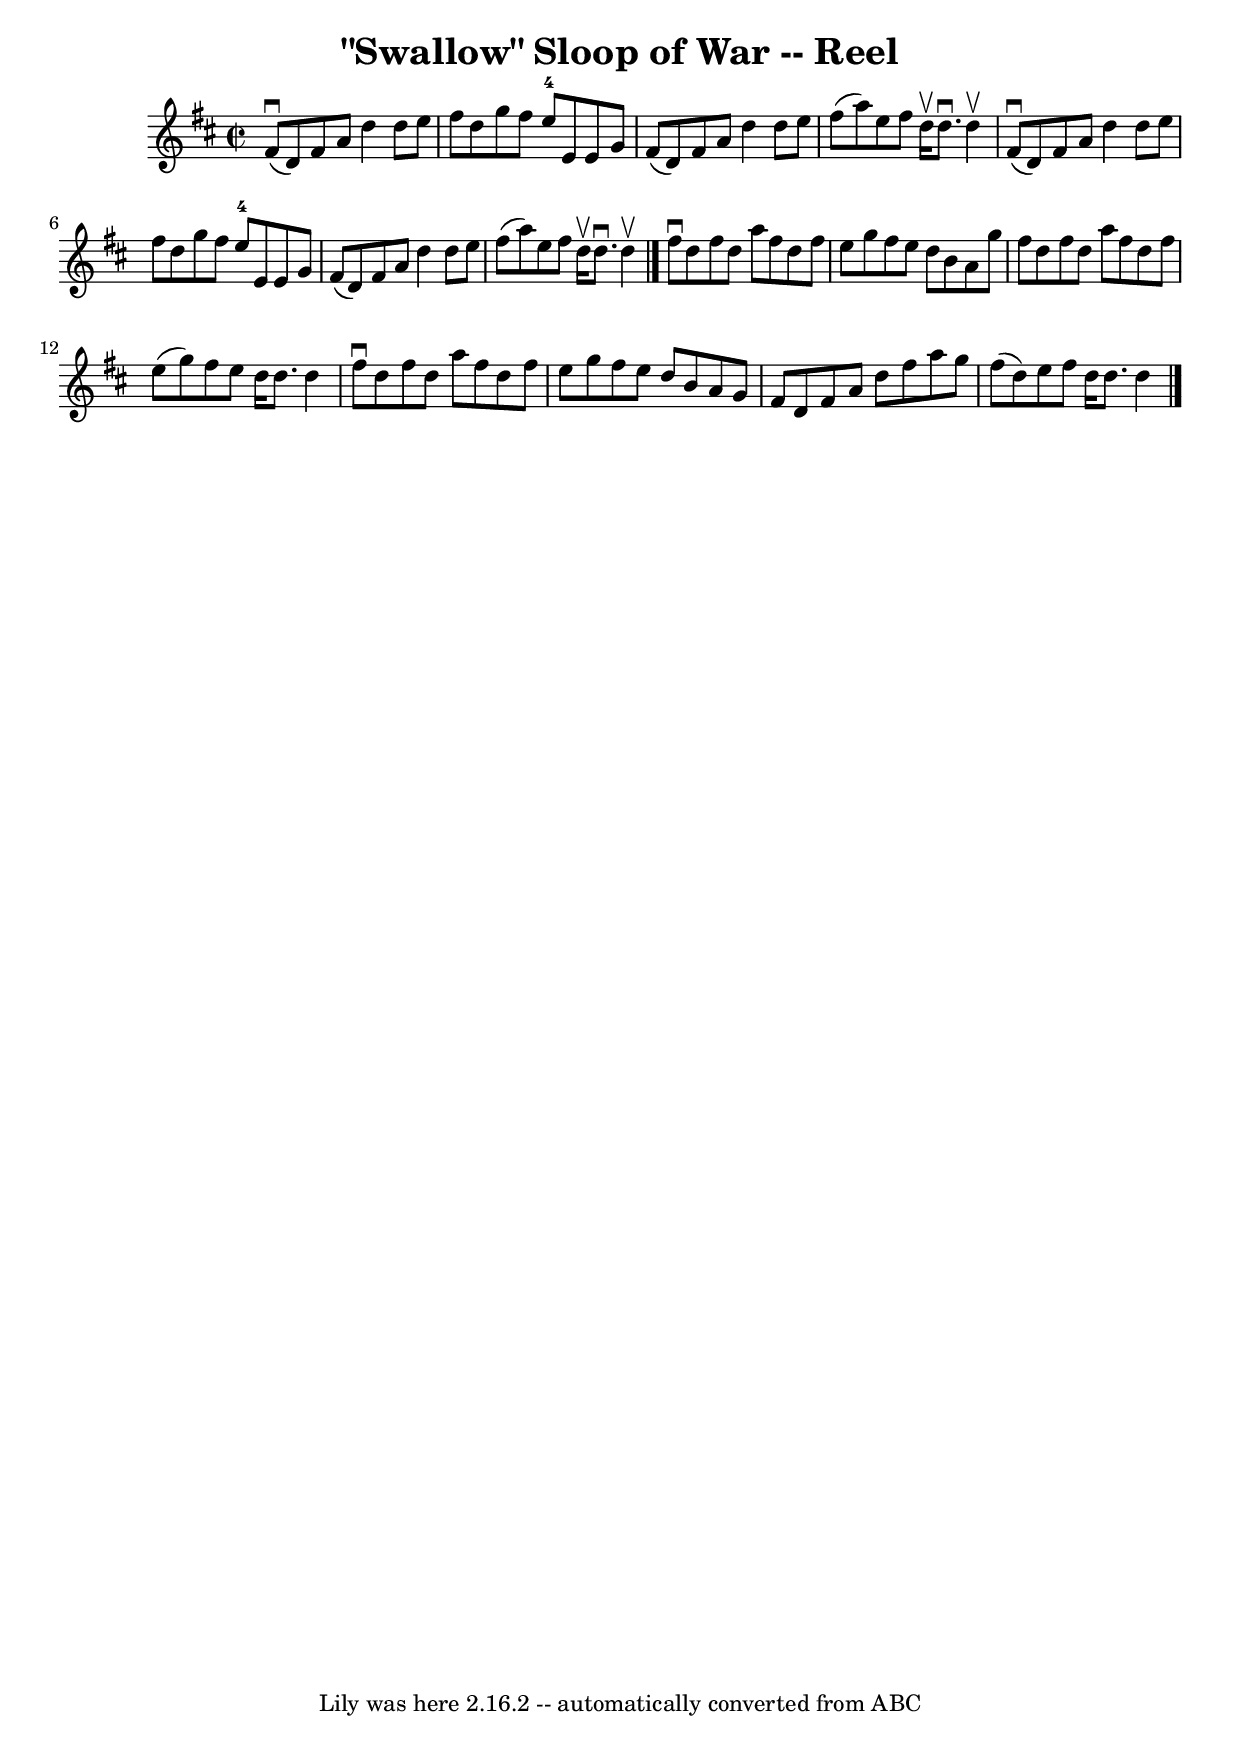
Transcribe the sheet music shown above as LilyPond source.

\version "2.16.2"
\include "Mammoth.ily"
\header {
  %% book = "Ryan's Mammoth Collection"
  crossRefNumber = "1"
  footnotes = "\\\\366"
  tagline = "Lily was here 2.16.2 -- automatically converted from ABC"
  title = "\"Swallow\" Sloop of War -- Reel"

}
voicedefault =  {


  \override Staff.TimeSignature #'style = #'C
  \time 2/2 
  \key d \major fis'8^\downbow(d'8) fis'8 a'8 d''4    
  d''8 e''8    |
  fis''8 d''8 g''8 fis''8 e''8-4   
  e'8 e'8 g'8    |
  fis'8 (d'8) fis'8 a'8 d''4    
  d''8 e''8    |
  fis''8 (a''8) e''8 fis''8 d''16 
  ^\upbow d''8.^\downbow d''4^\upbow   |
  fis'8^\downbow(d'8  
  -) fis'8 a'8 d''4 d''8 e''8    |
  fis''8 d''8 g''8  
  fis''8 e''8-4 e'8 e'8 g'8    |
  fis'8 (d'8)   
  fis'8 a'8 d''4 d''8 e''8    |
  fis''8 (a''8) e''8   
  fis''8 d''16^\upbow d''8.^\downbow d''4^\upbow   \bar "|."     
  fis''8^\downbow d''8 fis''8 d''8 a''8 fis''8 d''8 fis''8   
  |
  e''8 g''8 fis''8 e''8 d''8 b'8 a'8 g''8    
  |
  fis''8 d''8 fis''8 d''8 a''8 fis''8 d''8 fis''8 
  |
  e''8 (g''8) fis''8 e''8 d''16 d''8. d''4    
  |
  fis''8^\downbow d''8 fis''8 d''8 a''8 fis''8    
  d''8 fis''8    |
  e''8 g''8 fis''8 e''8 d''8 b'8    
  a'8 g'8    |
  fis'8 d'8 fis'8 a'8 d''8 fis''8 a''8 
  g''8    |
  fis''8 (d''8) e''8 fis''8 d''16 d''8.    
  d''4    \bar "|."   

}

\score{
  <<

    \context Staff="default"
    {
      \voicedefault 
      
    }

  >>
  \layout {
    
  }
  \midi {
  }

}
